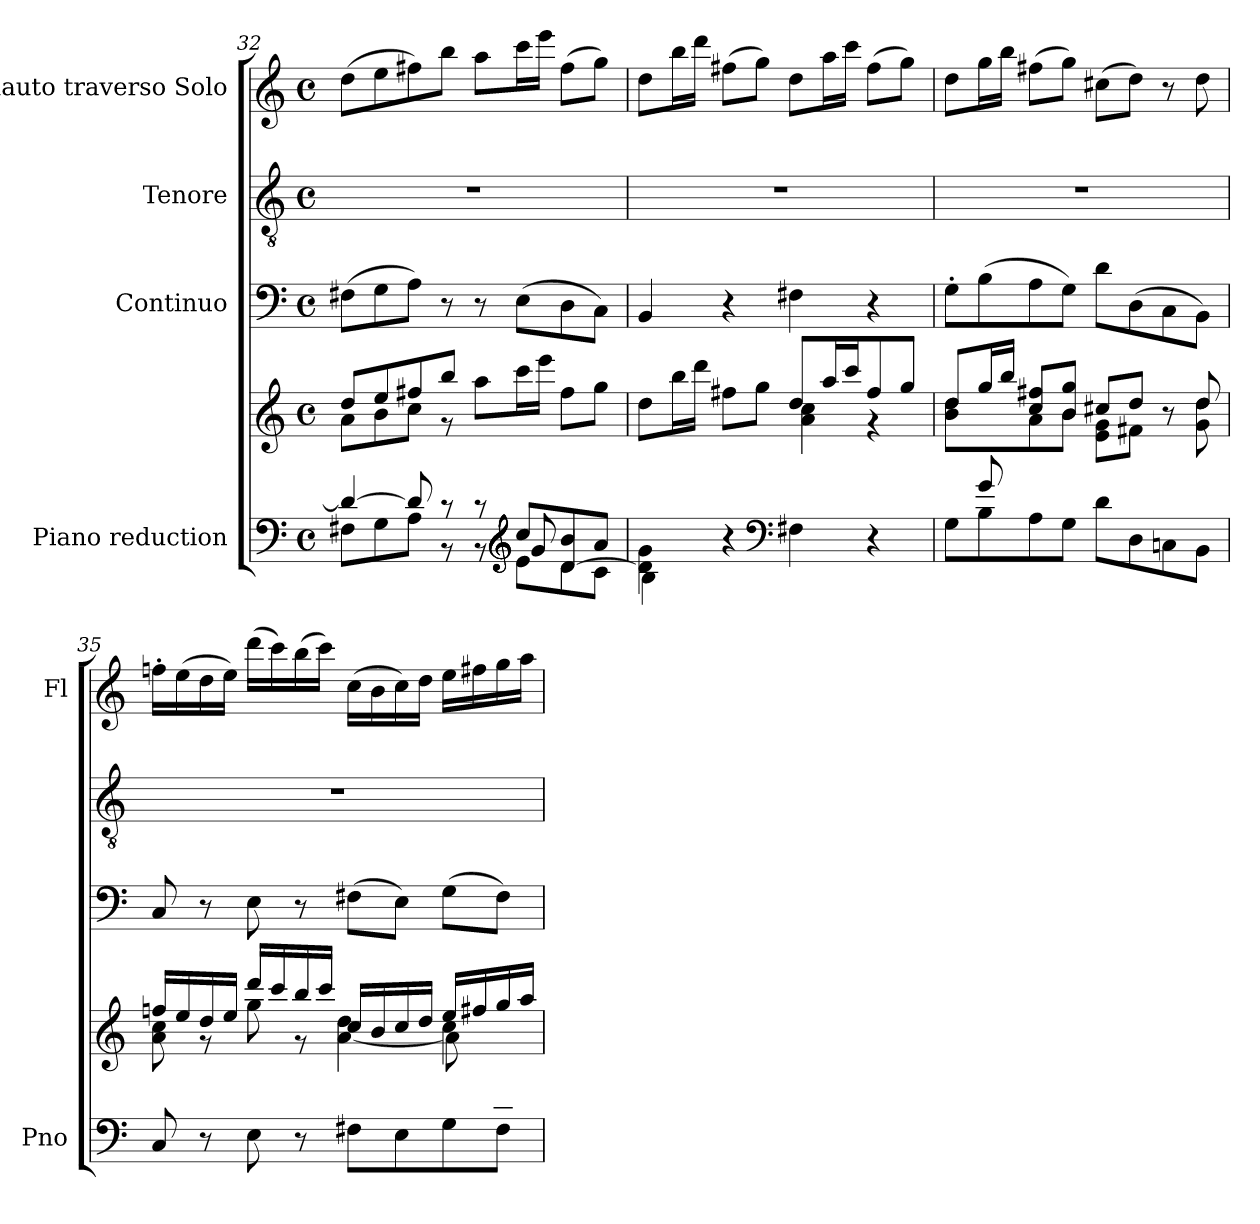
**kern	**kern	**kern	**kern	**kern
*part4	*part4	*part3	*part2	*part1
*staff5	*staff4	*staff3	*staff2	*staff1
*I"Piano reduction	*	*I"Continuo	*I"Tenore	*I"Flauto traverso Solo
*I'Pno	*	*	*	*I'Fl
!!LO:LB:g=z
*clefF4	*clefG2	*clefF4	*clefGv2	*clefG2
*k[]	*k[]	*k[]	*k[]	*k[]
*M4/4	*M4/4	*M4/4	*M4/4	*M4/4
*met(c)	*met(c)	*met(c)	*met(c)	*met(c)
=32	=32	=32	=32	=32
*^	*^	*	*	*
*	*^	*	*	*	*	*
4d/_	8F#X\L	4.ryy	8dd/L	8a\L	(8F#X\L	1r	(8dd\L
.	8G\	.	8ee/	8b\	8G\	.	8ee\
8d/]	8A\J	.	8ff#X/	8cc\J	8A\J)	.	8ff#X\)
8r	8r	8ryy	8bb/J	8r	8r	.	8bb\J
8r	8r	8ryy	8aa\L	2ryy	8r	.	8aa\L
*clefG2	*	*	*	*	*	*	*
8cc/L	8e\L	8g/	16ccc\L	.	(8E\L	.	16ccc\L
.	.	.	16eee\JJ	.	.	.	16eee\JJ
8b/	8d\	[4d/	8ff#\L	.	8D\	.	(8ff#\L
8a/J	8c\J	.	8gg\J	.	8C\J)	.	8gg\J)
*	*v	*v	*	*	*	*	*
=33	=33	=33	=33	=33	=33	=33
4d\] 4g\	4B\	8dd\L	4ryy	4BB/	1r	8dd\L
.	.	16bb\L	.	.	.	16bb\L
.	.	16ddd\JJ	.	.	.	16ddd\JJ
2.ryy	4r	8ff#X\L	4ryy	4r	.	(8ff#X\L
.	.	8gg\J	.	.	.	8gg\J)
*clefF4	*	*	*	*	*	*
.	4F#X\	8dd/L	4a\ 4cc\	4F#X\	.	8dd\L
.	.	16aa/L	.	.	.	16aa\L
.	.	16ccc/J	.	.	.	16ccc\JJ
.	4r	8ff#/	4r	4r	.	(8ff#\L
.	.	8gg/J	.	.	.	8gg\J)
=34	=34	=34	=34	=34	=34	=34
*	*	*	*^	*	*	*
8ryy	8G\L	8dd/L	8b\L	4dd\	8G'\L	1r	8dd\L
8g/	8B\	16gg/L	8ryy	.	(8B\	.	16gg\L
.	.	16bb/JJ	.	.	.	.	16bb\JJ
2.ryy	8A\	8cc/ 8ff#X/L	8a\	4ryy	8A\	.	(8ff#X\L
.	8G\J	8b/ 8gg/J	8b\J	.	8G\J)	.	8gg\J)
.	8d\L	8cc#X/L	8e\ 8g\L	2ryy	8d\L	.	(8cc#X\L
.	8D\	8dd/J	8f#X\J	.	(8D\	.	8dd\J)
.	8Cn\	8r	8ryy	.	8C\	.	8r
.	8BB\J	8dd/	8g\ 8dd\	.	8BB\J)	.	8dd\
=35	=35	=35	=35	=35	=35	=35	=35
2..ryy	8C/	16ffn/LL	8a\ 8cc\	2ryy	8C/	1r	16ffn'\LL
.	.	16ee/	.	.	.	.	(16ee\
.	8r	16dd/	8r	.	8r	.	16dd\
.	.	16ee/JJ	.	.	.	.	16ee\JJ)
.	8E\	16ddd/LL	8gg\	.	8E\	.	(16ddd\LL
.	.	16ccc/	.	.	.	.	16ccc\)
.	8r	16bb/	8r	.	8r	.	(16bb\
.	.	16ccc/JJ	.	.	.	.	16ccc\JJ)
.	8F#X\L	16cc/LL	[4a\ 4dd\	4ryy	(8F#X\L	.	(16cc\LL
.	.	16b/	.	.	.	.	16b\
.	8E\	16cc/	.	.	8E\J)	.	16cc\)
.	.	16dd/JJ	.	.	.	.	16dd\JJ
.	8G\	16ee/LL	4cc\	8a\L]	(8G\L	.	16ee\LL
.	.	16ff#X/	.	.	.	.	16ff#X\
8d/J	8F#\J	16gg/	.	8ryy	8F#\J)	.	16gg\
.	.	16aa/JJ	.	.	.	.	16aa\JJ
*v	*v	*	*	*	*	*	*
*	*v	*v	*v	*	*	*
=	=	=	=	=
*-	*-	*-	*-	*-
